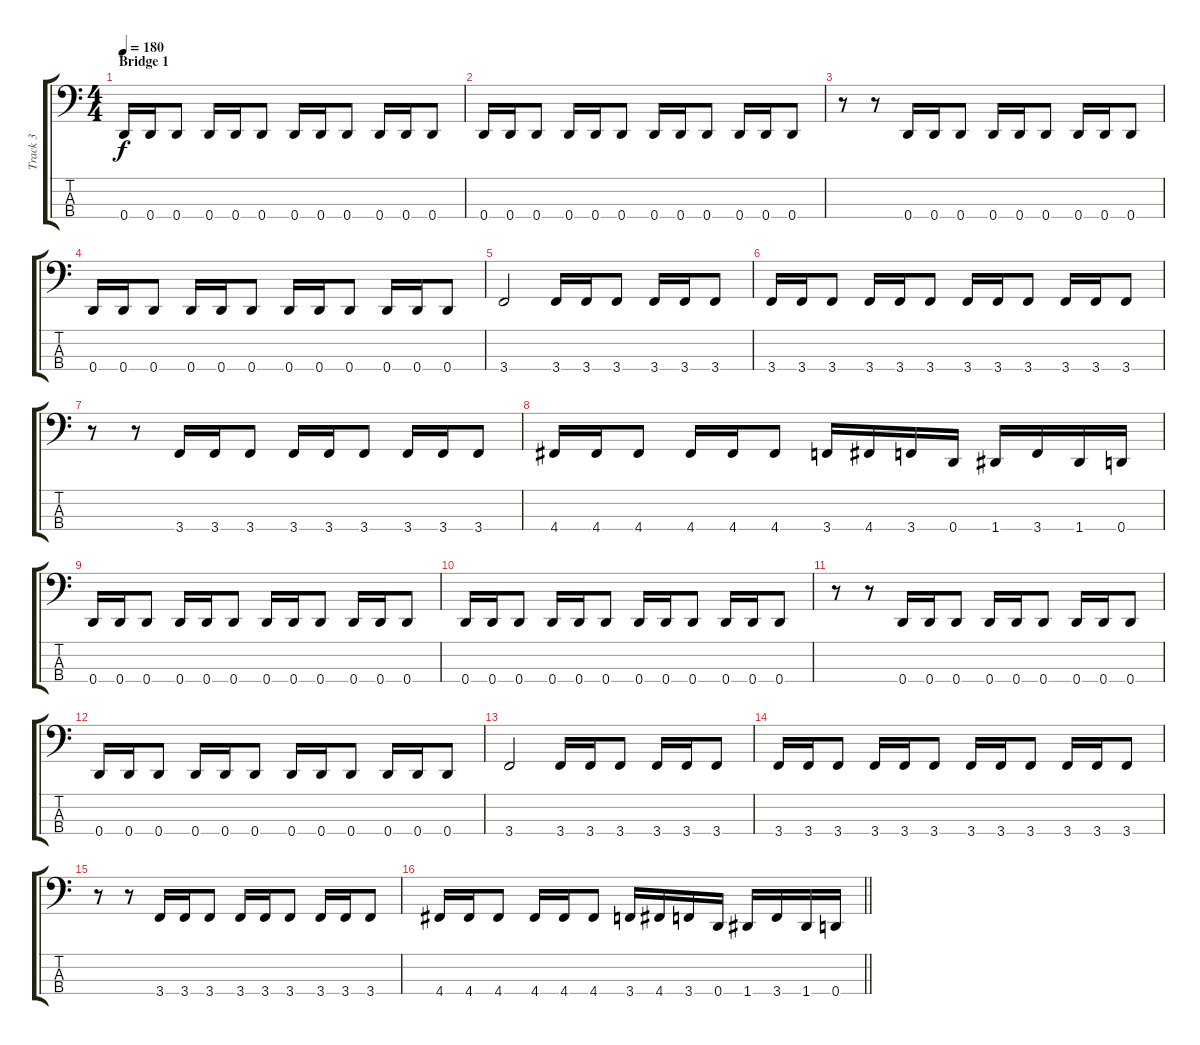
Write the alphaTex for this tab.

\track ("Track 3" "Track 3") {instrument electricbasspick}
\staff {score tabs}
\tuning (G2 D2 A1 D1) {hide}
\ts (4 4)
\section ("" "Bridge 1")
\tempo 180
\clef f4
\ks c
0.4.16{dy f} 0.4.16 0.4.8 0.4.16 0.4.16 0.4.8 0.4.16 0.4.16 0.4.8 0.4.16 0.4.16 0.4.8 |
0.4.16 0.4.16 0.4.8 0.4.16 0.4.16 0.4.8 0.4.16 0.4.16 0.4.8 0.4.16 0.4.16 0.4.8 |
r.8 r.8 0.4.16 0.4.16 0.4.8 0.4.16 0.4.16 0.4.8 0.4.16 0.4.16 0.4.8 |
0.4.16 0.4.16 0.4.8 0.4.16 0.4.16 0.4.8 0.4.16 0.4.16 0.4.8 0.4.16 0.4.16 0.4.8 |
3.4.2 3.4.16 3.4.16 3.4.8 3.4.16 3.4.16 3.4.8 |
3.4.16 3.4.16 3.4.8 3.4.16 3.4.16 3.4.8 3.4.16 3.4.16 3.4.8 3.4.16 3.4.16 3.4.8 |
r.8 r.8 3.4.16 3.4.16 3.4.8 3.4.16 3.4.16 3.4.8 3.4.16 3.4.16 3.4.8 |
4.4.16 4.4.16 4.4.8 4.4.16 4.4.16 4.4.8 3.4.16 4.4.16 3.4.16 0.4.16 1.4.16 3.4.16 1.4.16 0.4.16 |
0.4.16 0.4.16 0.4.8 0.4.16 0.4.16 0.4.8 0.4.16 0.4.16 0.4.8 0.4.16 0.4.16 0.4.8 |
0.4.16 0.4.16 0.4.8 0.4.16 0.4.16 0.4.8 0.4.16 0.4.16 0.4.8 0.4.16 0.4.16 0.4.8 |
r.8 r.8 0.4.16 0.4.16 0.4.8 0.4.16 0.4.16 0.4.8 0.4.16 0.4.16 0.4.8 |
0.4.16 0.4.16 0.4.8 0.4.16 0.4.16 0.4.8 0.4.16 0.4.16 0.4.8 0.4.16 0.4.16 0.4.8 |
3.4.2 3.4.16 3.4.16 3.4.8 3.4.16 3.4.16 3.4.8 |
3.4.16 3.4.16 3.4.8 3.4.16 3.4.16 3.4.8 3.4.16 3.4.16 3.4.8 3.4.16 3.4.16 3.4.8 |
r.8 r.8 3.4.16 3.4.16 3.4.8 3.4.16 3.4.16 3.4.8 3.4.16 3.4.16 3.4.8 |
\barLineRight lightlight
4.4.16 4.4.16 4.4.8 4.4.16 4.4.16 4.4.8 3.4.16 4.4.16 3.4.16 0.4.16 1.4.16 3.4.16 1.4.16 0.4.16
